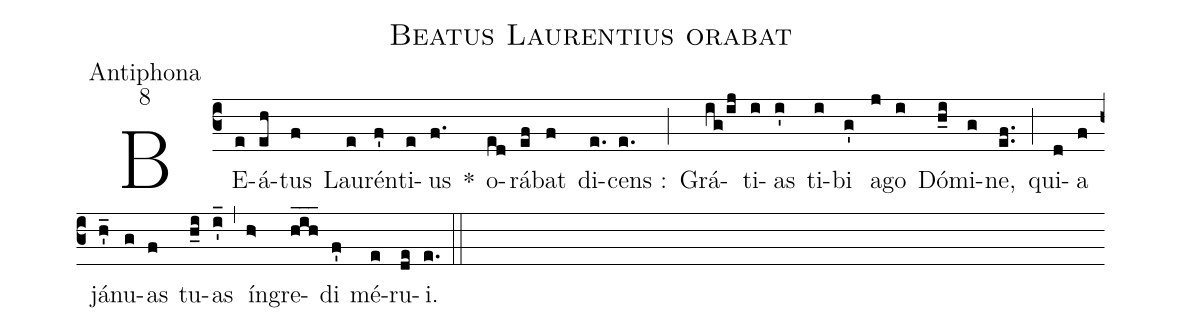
name:Beatus Laurentius orabat;
office-part:Antiphona;
mode:8;
%%
(c3) BE(e)á(eh)tus(f) Lau(e)rén(f')ti(e)us(f.) *() o(ed)rá(ef)bat(f) di(e.)cens :(e.) (;) Grá(ig/ij)ti(i)as(i') ti(i)bi(g') a(j)go(i) Dó(h_i)mi(g)ne,(ef..) (;) qui(d)a(f) já(h'_)nu(g)as(f) tu(h_i)as(i'_) (,) ín(h>)gre(hih___)di(f') mé(e)ru(de)i.(e.) (::)
